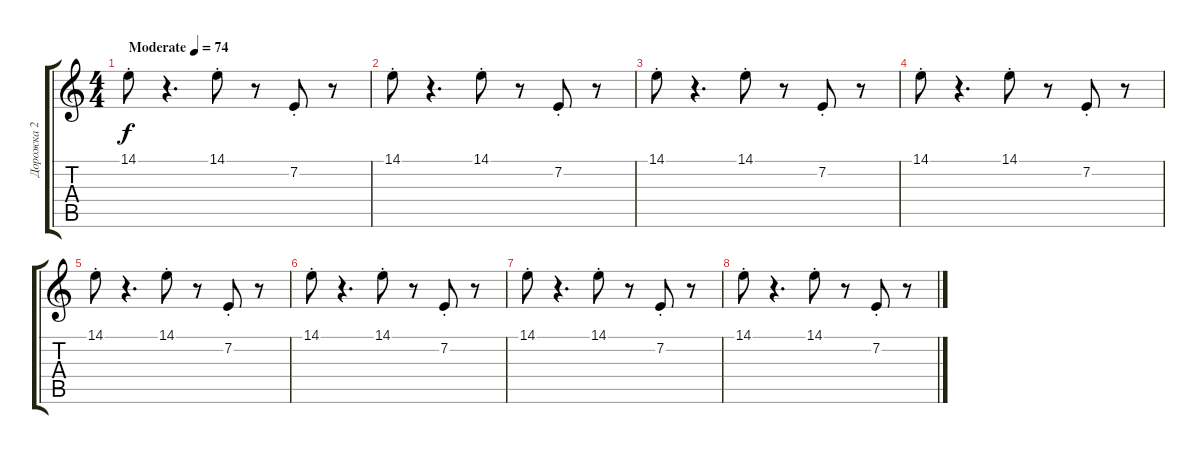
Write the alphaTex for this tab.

\track ("Дорожка 2" "Дорожка 2") {instrument electricpiano1}
\staff {score tabs}
\tuning (D4 A3 F3 C3 G2 C2) {hide}
\ts (4 4)
\tempo (74 "Moderate")
\clef g2
\ks c
14.1{st}.8{dy f instrument electricpiano1} r.4{d} 14.1{st}.8 r.8 7.2{st}.8 r.8 |
14.1{st}.8 r.4{d} 14.1{st}.8 r.8 7.2{st}.8 r.8 |
14.1{st}.8 r.4{d} 14.1{st}.8 r.8 7.2{st}.8 r.8 |
14.1{st}.8 r.4{d} 14.1{st}.8 r.8 7.2{st}.8 r.8 |
14.1{st}.8 r.4{d} 14.1{st}.8 r.8 7.2{st}.8 r.8 |
14.1{st}.8 r.4{d} 14.1{st}.8 r.8 7.2{st}.8 r.8 |
14.1{st}.8 r.4{d} 14.1{st}.8 r.8 7.2{st}.8 r.8 |
14.1{st}.8 r.4{d} 14.1{st}.8 r.8 7.2{st}.8 r.8
